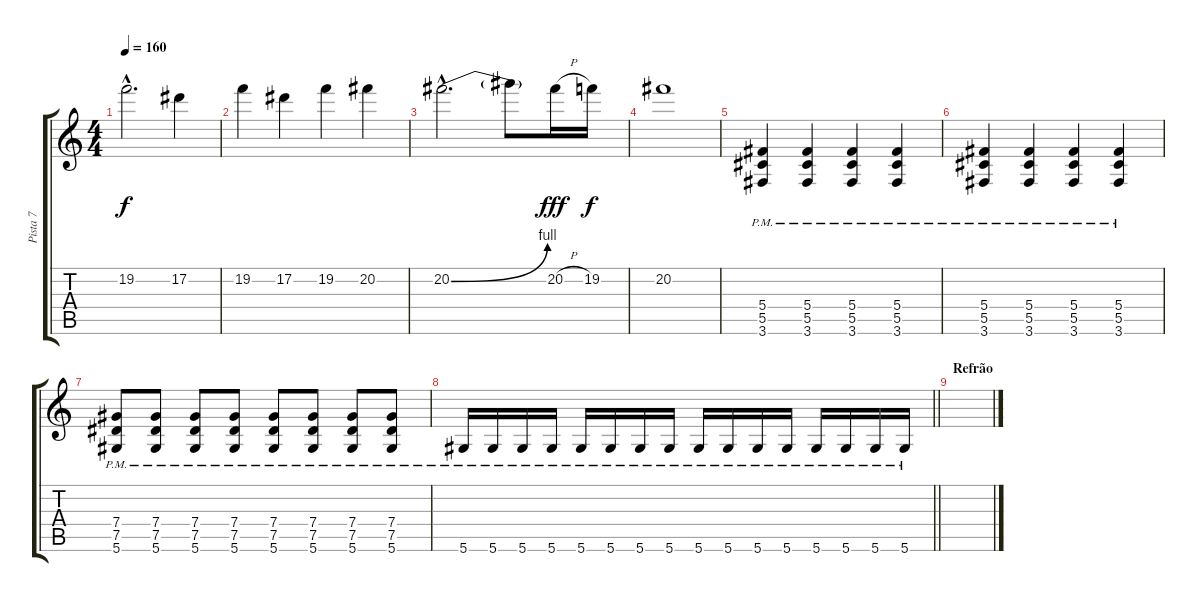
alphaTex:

\track ("Pista 7" "Pista 7") {instrument distortionguitar}
\staff {score tabs}
\tuning (Eb4 Bb3 Gb3 Db3 Ab2 Eb2) {hide}
\ts (4 4)
\tempo 160
\clef g2
\ks c
19.2{hac}.2{d dy f} 17.2.4 |
19.2.4 17.2.4 19.2.4 20.2.4 |
20.2{be (bend 0 0 60 4) hac}.2{d} 20.2{t}.8 20.2{h}.16{dy fff} 19.2.16{dy f} |
20.2.1 |
(5.4{pm} 5.5{pm} 3.6{pm}).4 (5.4{pm} 5.5{pm} 3.6{pm}).4 (5.4{pm} 5.5{pm} 3.6{pm}).4 (5.4{pm} 5.5{pm} 3.6{pm}).4 |
(5.4{pm} 5.5{pm} 3.6{pm}).4 (5.4{pm} 5.5{pm} 3.6{pm}).4 (5.4{pm} 5.5{pm} 3.6{pm}).4 (5.4{pm} 5.5{pm} 3.6{pm}).4 |
(7.4{pm} 7.5{pm} 5.6{pm}).8 (7.4{pm} 7.5{pm} 5.6{pm}).8 (7.4{pm} 7.5{pm} 5.6{pm}).8 (7.4{pm} 7.5{pm} 5.6{pm}).8 (7.4{pm} 7.5{pm} 5.6{pm}).8 (7.4{pm} 7.5{pm} 5.6{pm}).8 (7.4{pm} 7.5{pm} 5.6{pm}).8 (7.4{pm} 7.5{pm} 5.6{pm}).8 |
\barLineRight lightlight
5.6{pm}.16 5.6{pm}.16 5.6{pm}.16 5.6{pm}.16 5.6{pm}.16 5.6{pm}.16 5.6{pm}.16 5.6{pm}.16 5.6{pm}.16 5.6{pm}.16 5.6{pm}.16 5.6{pm}.16 5.6{pm}.16 5.6{pm}.16 5.6{pm}.16 5.6{pm}.16 |
\section ("" "Refrão")
